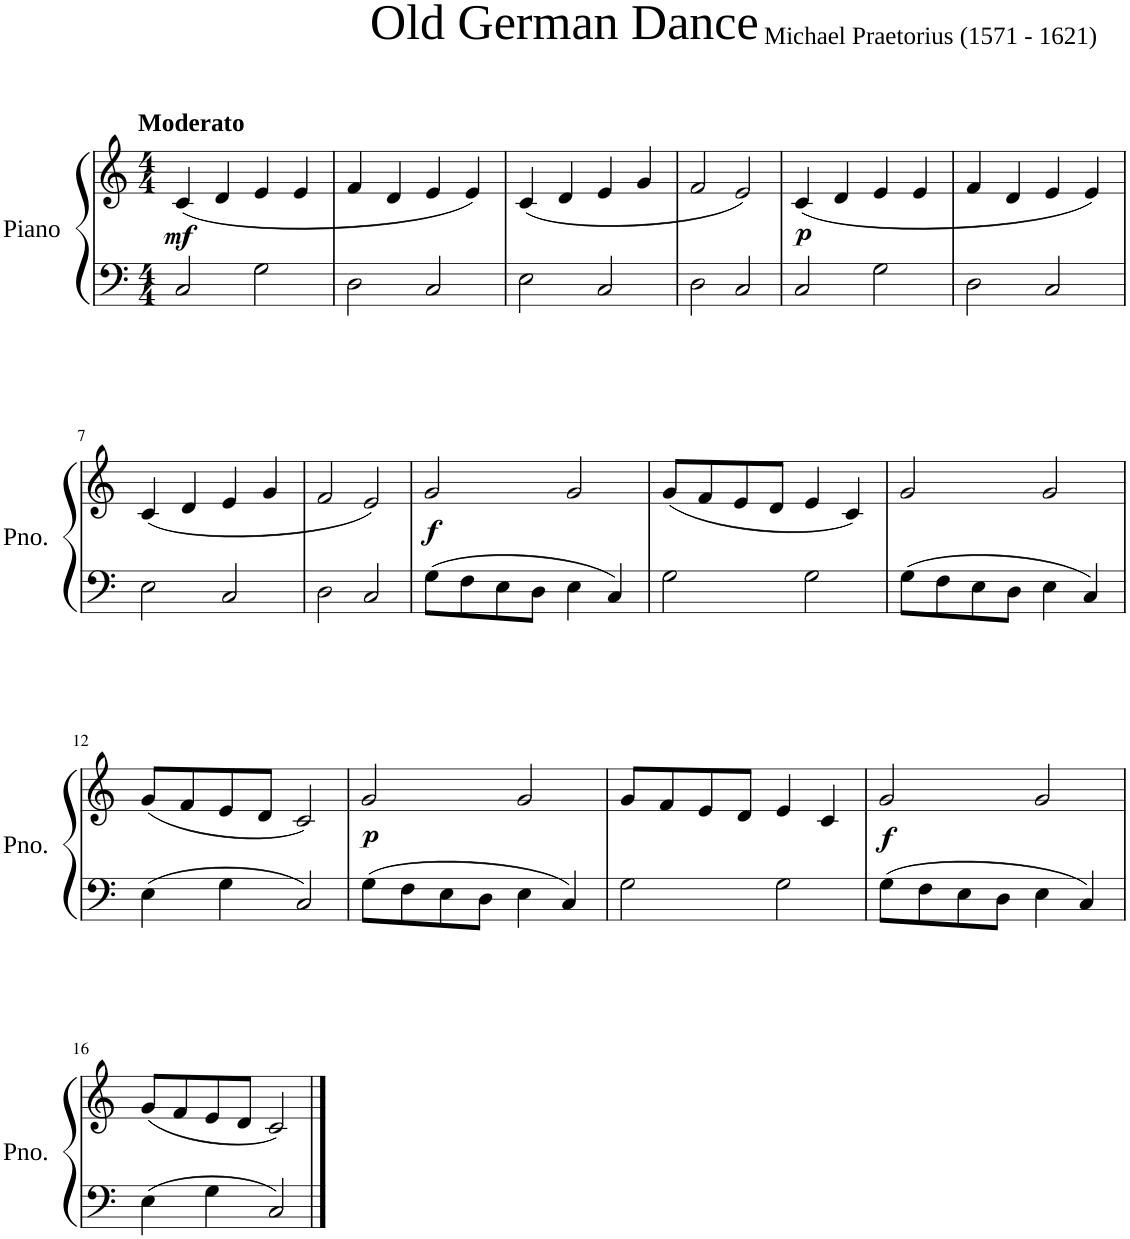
**kern	**kern	**dynam
*part1	*part1	*part1
*staff2	*staff1	*staff1/2
*I"Piano	*	*
*I'Pno.	*	*
*clefF4	*clefG2	*
*k[]	*k[]	*
*M4/4	*M4/4	*
=1	=1	=1
!	!LO:TX:a:B:t=Moderato	!
!	!	!LO:DY:b
2C/	(<4c/	mf
.	4d/	.
2G\	4e/	.
.	4e/	.
=2	=2	=2
2D\	4f/	.
.	4d/	.
2C/	4e/	.
.	4e/)	.
=3	=3	=3
2E\	(<4c/	.
.	4d/	.
2C/	4e/	.
.	4g/	.
=4	=4	=4
2D\	2f/	.
2C/	2e/)	.
=5	=5	=5
!	!	!LO:DY:b
2C/	(<4c/	p
.	4d/	.
2G\	4e/	.
.	4e/	.
=6	=6	=6
2D\	4f/	.
.	4d/	.
2C/	4e/	.
.	4e/)	.
!!LO:LB:g=z
=7	=7	=7
2E\	(<4c/	.
.	4d/	.
2C/	4e/	.
.	4g/	.
=8	=8	=8
2D\	2f/	.
2C/	2e/)	.
=9	=9	=9
!	!	!LO:DY:b
8G\L	2g/	f
8F\	.	.
8E\	.	.
8D\J	.	.
4E\	2g/	.
4C/	.	.
=10	=10	=10
2G\	(8g/L	.
.	8f/	.
.	8e/	.
.	8d/J	.
2G\	4e/	.
.	4c/)	.
=11	=11	=11
8G\L	2g/	.
8F\	.	.
8E\	.	.
8D\J	.	.
4E\	2g/	.
4C/	.	.
!!LO:LB:g=z
=12	=12	=12
4E\	(8g/L	.
.	8f/	.
4G\	8e/	.
.	8d/J	.
2C/	2c/)	.
=13	=13	=13
!	!	!LO:DY:b
8G\L	2g/	p
8F\	.	.
8E\	.	.
8D\J	.	.
4E\	2g/	.
4C/	.	.
=14	=14	=14
2G\	8g/L	.
.	8f/	.
.	8e/	.
.	8d/J	.
2G\	4e/	.
.	4c/	.
=15	=15	=15
!	!	!LO:DY:b
8G\L	2g/	f
8F\	.	.
8E\	.	.
8D\J	.	.
4E\	2g/	.
4C/	.	.
!!LO:LB:g=z
=16	=16	=16
4E\	(8g/L	.
.	8f/	.
4G\	8e/	.
.	8d/J	.
2C/	2c/)	.
==	==	==
*-	*-	*-
